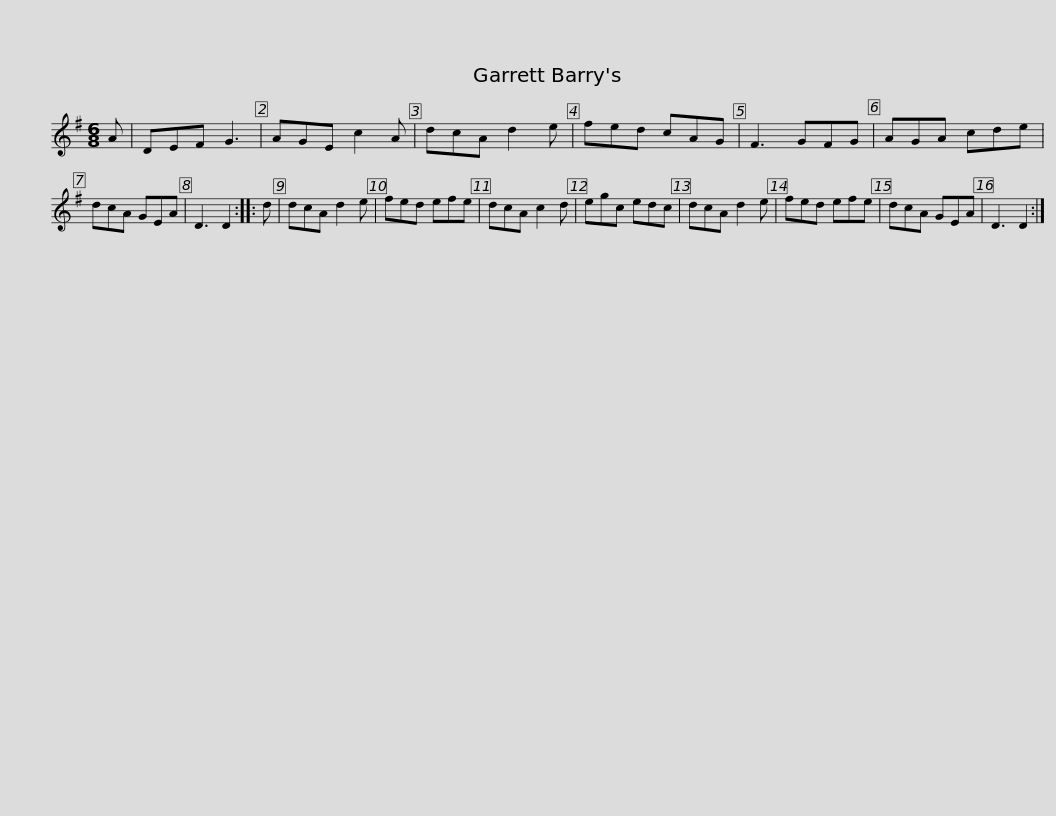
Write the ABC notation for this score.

X:1
L:1/8
M:6/8
I:linebreak $
K:G
V:1 treble
V:1
 A | DEF G3 | AGE c2 A | dcA d2 e | fed cAG | %5
 F3 GFG | AGA cde | dcA GEA | D3 D2 ::$ d | %10
 dcA d2 e | fed efe | dcA c2 d | egc edc | dcA d2 e | %15
 fed efe | dcA GEA | D3 D2 :| %18
